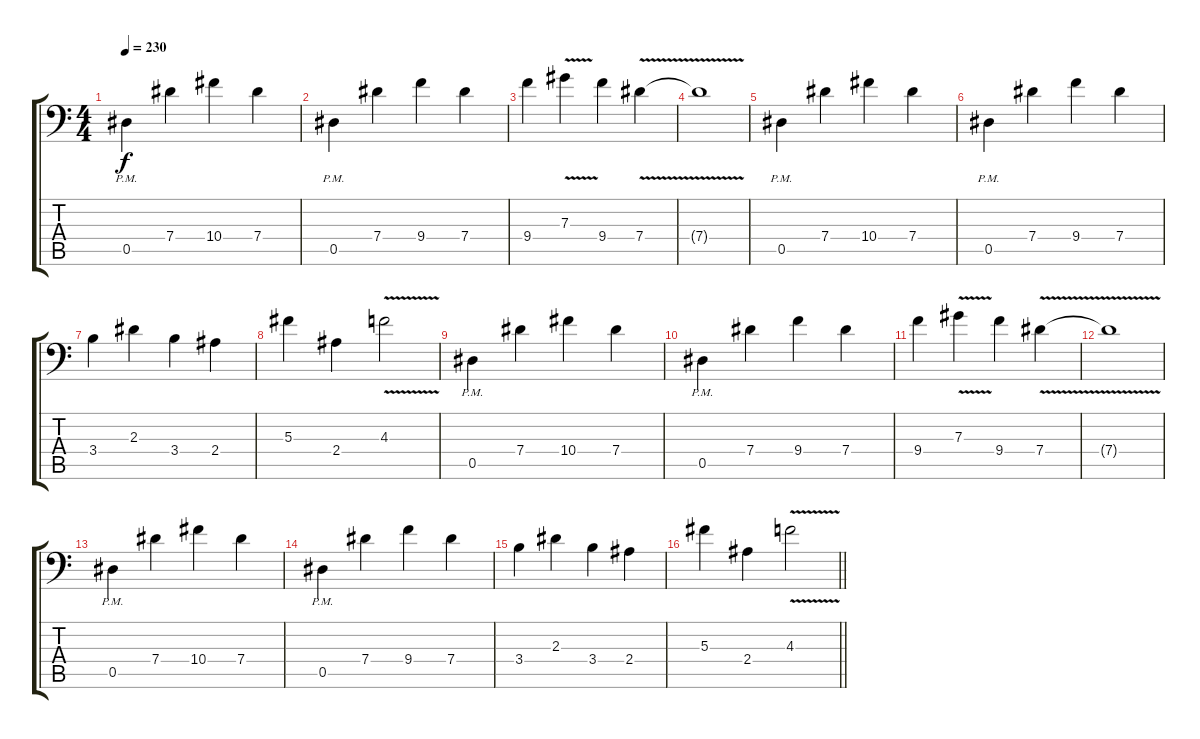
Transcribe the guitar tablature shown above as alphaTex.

\track "" {instrument distortionguitar}
\staff {score tabs}
\tuning (Bb3 F3 Db3 Ab2 Eb2 Bb1) {hide}
\ts (4 4)
\tempo 230
\clef f4
\ks c
0.5{pm}.4{dy f} 7.4.4 10.4.4 7.4.4 |
0.5{pm}.4 7.4.4 9.4.4 7.4.4 |
9.4.4 7.3{v}.4 9.4.4 7.4{v}.4 |
7.4{t}.1 |
0.5{pm}.4 7.4.4 10.4.4 7.4.4 |
0.5{pm}.4 7.4.4 9.4.4 7.4.4 |
3.4.4 2.3.4 3.4.4 2.4.4 |
5.3.4 2.4.4 4.3{v}.2 |
0.5{pm}.4 7.4.4 10.4.4 7.4.4 |
0.5{pm}.4 7.4.4 9.4.4 7.4.4 |
9.4.4 7.3{v}.4 9.4.4 7.4{v}.4 |
7.4{t}.1 |
0.5{pm}.4 7.4.4 10.4.4 7.4.4 |
0.5{pm}.4 7.4.4 9.4.4 7.4.4 |
3.4.4 2.3.4 3.4.4 2.4.4 |
\barLineRight lightlight
5.3.4 2.4.4 4.3{v}.2
